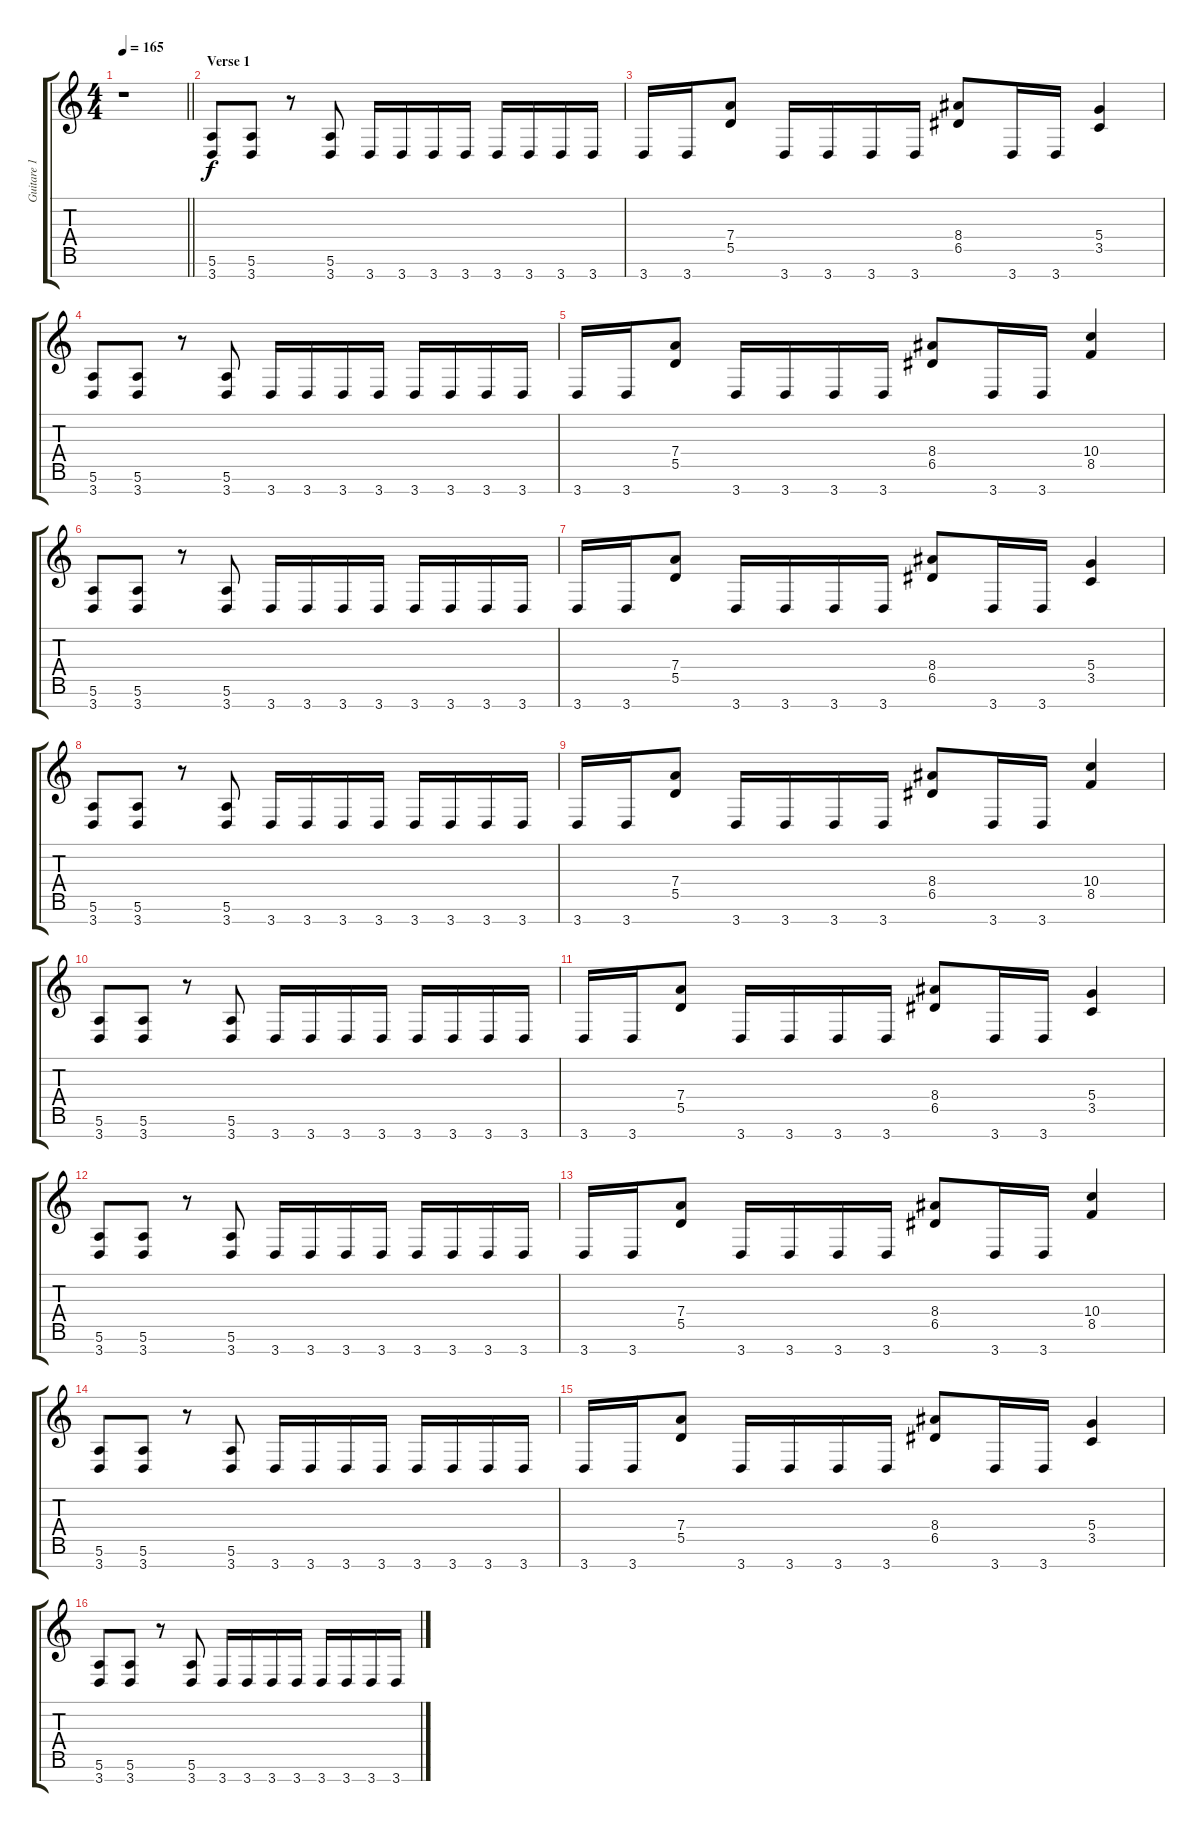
\track ("Guitare 1" "Guitare 1") {instrument distortionguitar}
\staff {score tabs}
\tuning (E4 B3 G3 D3 A2 E2 B1) {hide}
\ts (4 4)
\tempo 165
\clef g2
\barLineRight lightlight
\ks c
r.1{dy f} |
\section ("" "Verse 1")
(5.6 3.7).8 (5.6 3.7).8 r.8 (5.6 3.7).8 3.7.16 3.7.16 3.7.16 3.7.16 3.7.16 3.7.16 3.7.16 3.7.16 |
3.7.16 3.7.16 (7.4 5.5).8 3.7.16 3.7.16 3.7.16 3.7.16 (8.4 6.5).8 3.7.16 3.7.16 (5.4 3.5).4 |
(5.6 3.7).8 (5.6 3.7).8 r.8 (5.6 3.7).8 3.7.16 3.7.16 3.7.16 3.7.16 3.7.16 3.7.16 3.7.16 3.7.16 |
3.7.16 3.7.16 (7.4 5.5).8 3.7.16 3.7.16 3.7.16 3.7.16 (8.4 6.5).8 3.7.16 3.7.16 (10.4 8.5).4 |
(5.6 3.7).8 (5.6 3.7).8 r.8 (5.6 3.7).8 3.7.16 3.7.16 3.7.16 3.7.16 3.7.16 3.7.16 3.7.16 3.7.16 |
3.7.16 3.7.16 (7.4 5.5).8 3.7.16 3.7.16 3.7.16 3.7.16 (8.4 6.5).8 3.7.16 3.7.16 (5.4 3.5).4 |
(5.6 3.7).8 (5.6 3.7).8 r.8 (5.6 3.7).8 3.7.16 3.7.16 3.7.16 3.7.16 3.7.16 3.7.16 3.7.16 3.7.16 |
3.7.16 3.7.16 (7.4 5.5).8 3.7.16 3.7.16 3.7.16 3.7.16 (8.4 6.5).8 3.7.16 3.7.16 (10.4 8.5).4 |
(5.6 3.7).8 (5.6 3.7).8 r.8 (5.6 3.7).8 3.7.16 3.7.16 3.7.16 3.7.16 3.7.16 3.7.16 3.7.16 3.7.16 |
3.7.16 3.7.16 (7.4 5.5).8 3.7.16 3.7.16 3.7.16 3.7.16 (8.4 6.5).8 3.7.16 3.7.16 (5.4 3.5).4 |
(5.6 3.7).8 (5.6 3.7).8 r.8 (5.6 3.7).8 3.7.16 3.7.16 3.7.16 3.7.16 3.7.16 3.7.16 3.7.16 3.7.16 |
3.7.16 3.7.16 (7.4 5.5).8 3.7.16 3.7.16 3.7.16 3.7.16 (8.4 6.5).8 3.7.16 3.7.16 (10.4 8.5).4 |
(5.6 3.7).8 (5.6 3.7).8 r.8 (5.6 3.7).8 3.7.16 3.7.16 3.7.16 3.7.16 3.7.16 3.7.16 3.7.16 3.7.16 |
3.7.16 3.7.16 (7.4 5.5).8 3.7.16 3.7.16 3.7.16 3.7.16 (8.4 6.5).8 3.7.16 3.7.16 (5.4 3.5).4 |
(5.6 3.7).8 (5.6 3.7).8 r.8 (5.6 3.7).8 3.7.16 3.7.16 3.7.16 3.7.16 3.7.16 3.7.16 3.7.16 3.7.16
